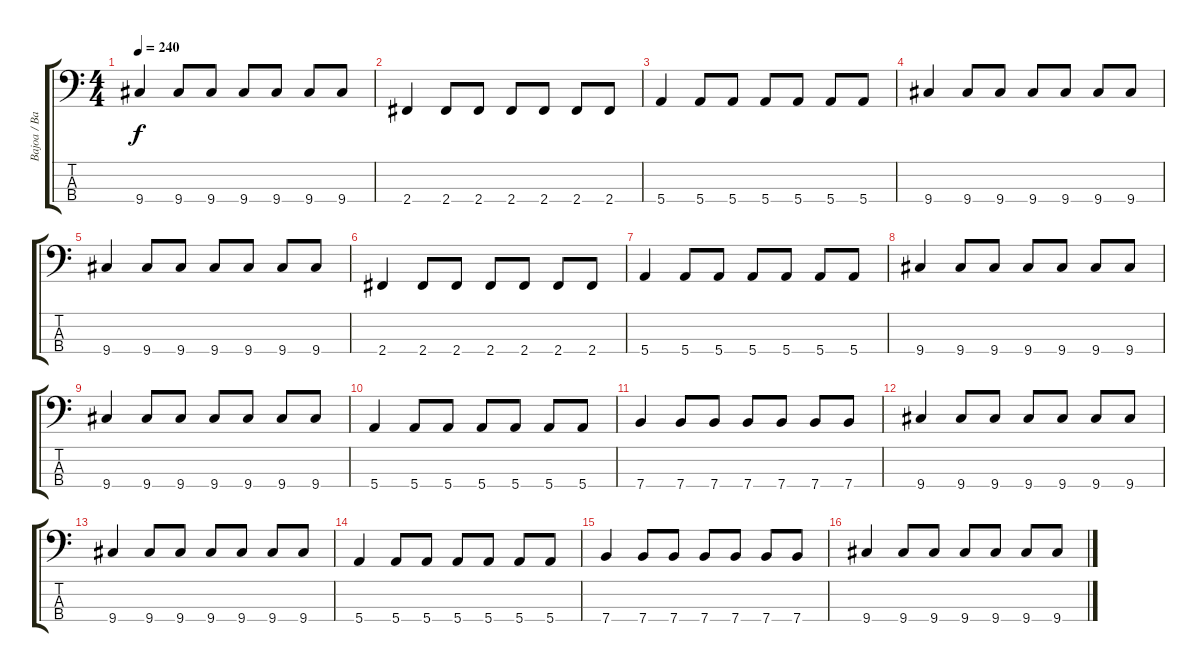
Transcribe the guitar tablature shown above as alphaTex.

\track ("Bajoa / Bajo" "Bajoa / Ba") {instrument electricbasspick}
\staff {score tabs}
\tuning (G2 D2 A1 E1) {hide}
\ts (4 4)
\tempo 240
\clef f4
\ks c
9.4.4{dy f} 9.4.8 9.4.8 9.4.8 9.4.8 9.4.8 9.4.8 |
2.4.4 2.4.8 2.4.8 2.4.8 2.4.8 2.4.8 2.4.8 |
5.4.4 5.4.8 5.4.8 5.4.8 5.4.8 5.4.8 5.4.8 |
9.4.4 9.4.8 9.4.8 9.4.8 9.4.8 9.4.8 9.4.8 |
9.4.4 9.4.8 9.4.8 9.4.8 9.4.8 9.4.8 9.4.8 |
2.4.4 2.4.8 2.4.8 2.4.8 2.4.8 2.4.8 2.4.8 |
5.4.4 5.4.8 5.4.8 5.4.8 5.4.8 5.4.8 5.4.8 |
9.4.4 9.4.8 9.4.8 9.4.8 9.4.8 9.4.8 9.4.8 |
9.4.4 9.4.8 9.4.8 9.4.8 9.4.8 9.4.8 9.4.8 |
5.4.4 5.4.8 5.4.8 5.4.8 5.4.8 5.4.8 5.4.8 |
7.4.4 7.4.8 7.4.8 7.4.8 7.4.8 7.4.8 7.4.8 |
9.4.4 9.4.8 9.4.8 9.4.8 9.4.8 9.4.8 9.4.8 |
9.4.4 9.4.8 9.4.8 9.4.8 9.4.8 9.4.8 9.4.8 |
5.4.4 5.4.8 5.4.8 5.4.8 5.4.8 5.4.8 5.4.8 |
7.4.4 7.4.8 7.4.8 7.4.8 7.4.8 7.4.8 7.4.8 |
9.4.4 9.4.8 9.4.8 9.4.8 9.4.8 9.4.8 9.4.8
